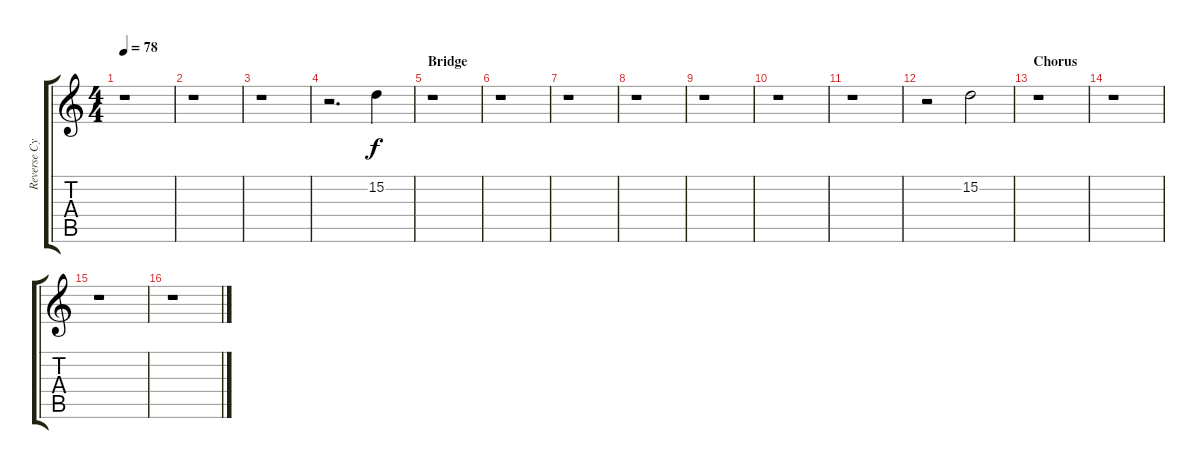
\track ("Reverse Cymbal" "Reverse Cy") {instrument reversecymbal}
\staff {score tabs}
\tuning (E4 B3 G3 D3 A2 E2) {hide}
\ts (4 4)
\tempo 78
\clef g2
\ks c
r.1{dy f} |
r.1 |
r.1 |
r.2{d} 15.2.4 |
\section ("" "Bridge")
r.1 |
r.1 |
r.1 |
r.1 |
r.1 |
r.1 |
r.1 |
r.2 15.2.2 |
\section ("" "Chorus")
r.1 |
r.1 |
r.1 |
r.1
